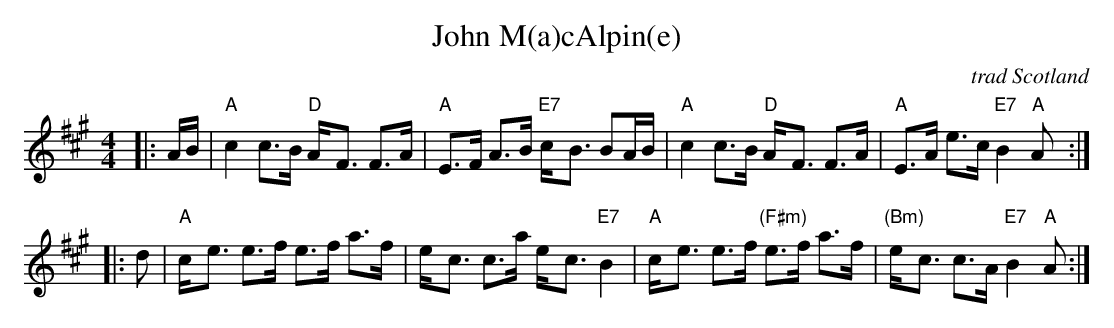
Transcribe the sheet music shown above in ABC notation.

X:1
T: John M(a)cAlpin(e)
O: trad Scotland
M: 4/4
L: 1/8
K: A
|: A/B/ \
| "A"c2 c>B "D"A-<F F>A | "A"E>F A>B "E7"c-<B BA/B/ \
| "A"c2 c>B "D"A-<F F>A | "A"E>A e>c "E7"B2 "A"A :|
|: d \
| "A"c-<e e>f        e>f a>f |       e-<c c>a  e-<c "E7"B2 \
| "A"c-<e e>f "(F#m)"e>f a>f | "(Bm)"e-<c c>A "E7"B2 "A"A :|
